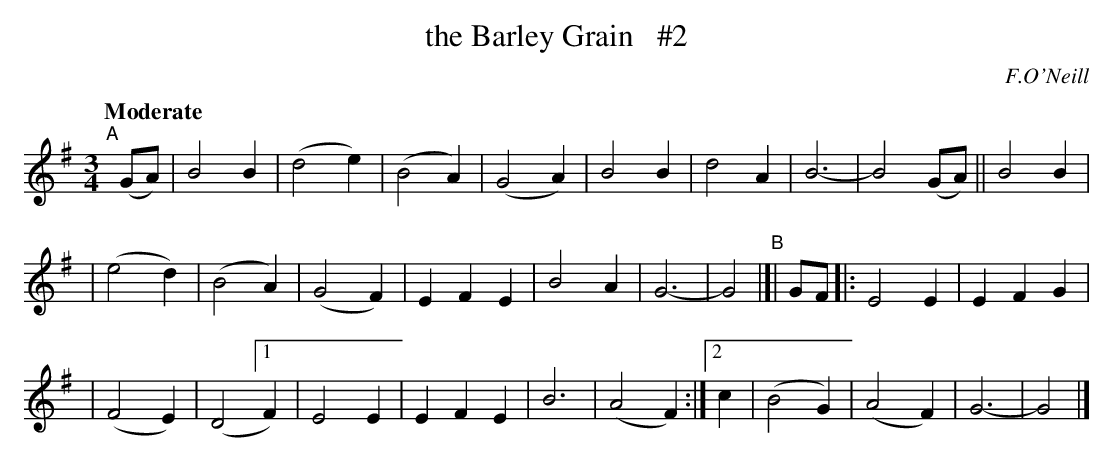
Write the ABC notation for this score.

X:1
T: the Barley Grain   #2
Q: "Moderate"
O: F.O'Neill
M: 3/4
L: 1/4
K: G
"^A"[|] (G/A/) | B2B | (d2e) | (B2A) | (G2A) | B2B | d2A | B3- | B2 (G/A/) || B2B |
| (e2d) | (B2A) | (G2F) | EFE | B2A | G3- | G2 "^B"|[| G/F/ |: E2E | EFG |
| (F2E) | (D2 [1 F) | E2E | EFE | B3 | (A2F) :| [2 c | (B2G) | (A2F) | G3- | G2 |]
